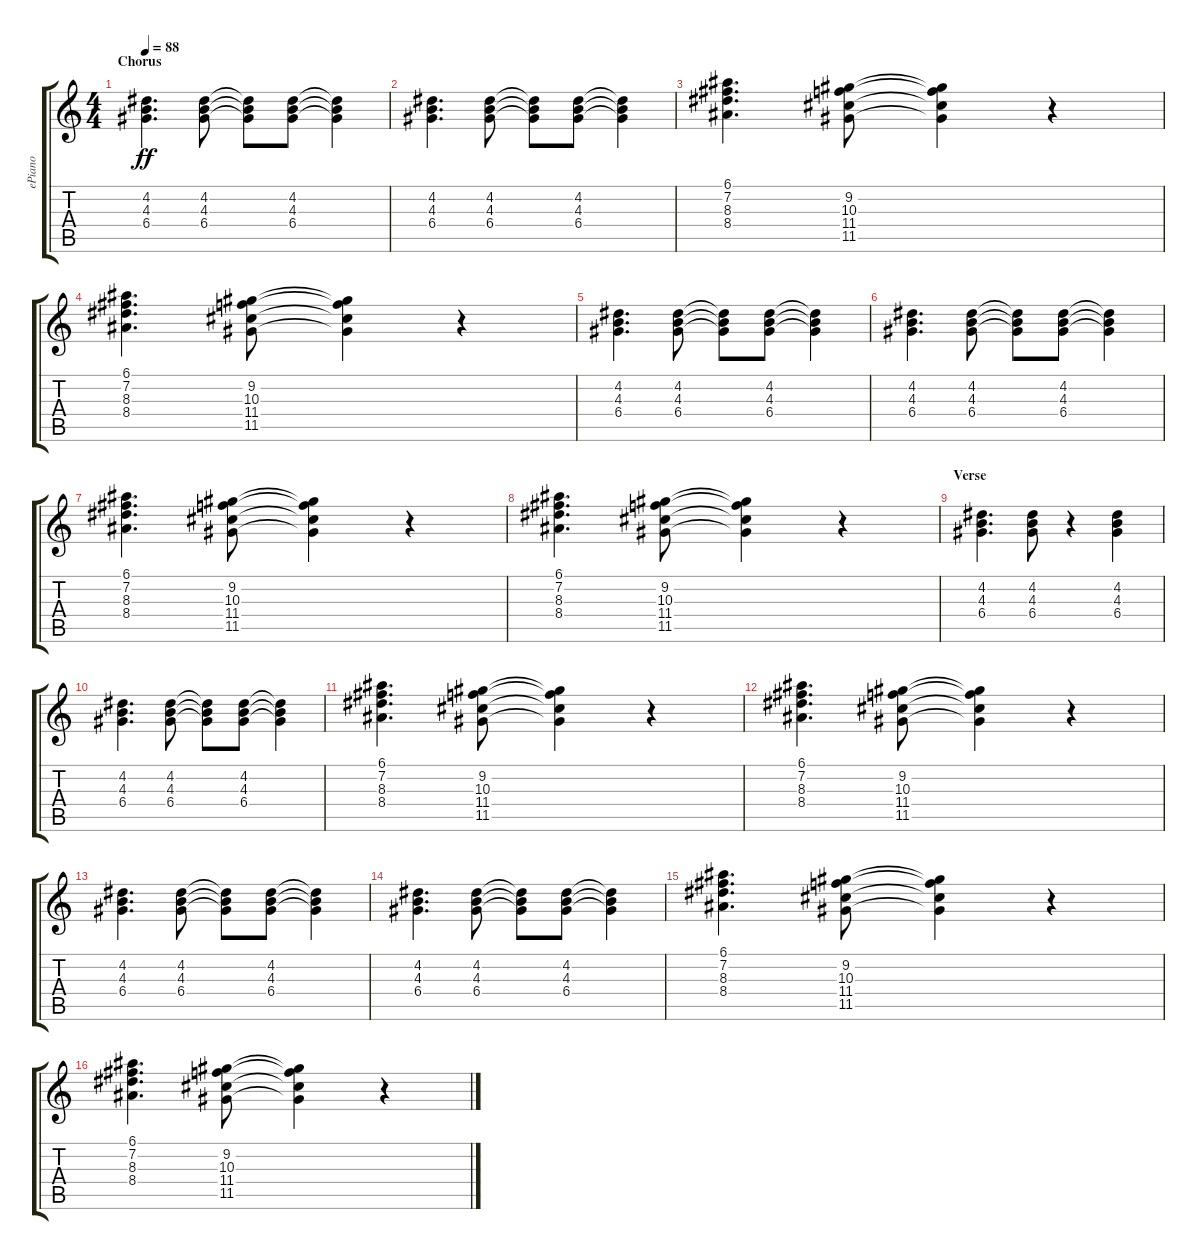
\track ("ePiano" "ePiano") {solo instrument acousticguitarsteel}
\staff {score tabs}
\tuning (E4 B3 G3 D3 A2 E2) {hide}
\ts (4 4)
\section ("" "Chorus")
\tempo 88
\clef g2
\ks aminor
(4.2 4.3 6.4).4{d dy ff} (4.2 4.3 6.4).8 (4.2{t} 4.3{t} 6.4{t}).8 (4.2 4.3 6.4).8 (4.2{t} 4.3{t} 6.4{t}).4 |
(4.2 4.3 6.4).4{d} (4.2 4.3 6.4).8 (4.2{t} 4.3{t} 6.4{t}).8 (4.2 4.3 6.4).8 (4.2{t} 4.3{t} 6.4{t}).4 |
(6.1 7.2 8.3 8.4).4{d} (9.2 10.3 11.4 11.5).8 (9.2{t} 10.3{t} 11.4{t} 11.5{t}).4 r.4 |
(6.1 7.2 8.3 8.4).4{d} (9.2 10.3 11.4 11.5).8 (9.2{t} 10.3{t} 11.4{t} 11.5{t}).4 r.4 |
(4.2 4.3 6.4).4{d} (4.2 4.3 6.4).8 (4.2{t} 4.3{t} 6.4{t}).8 (4.2 4.3 6.4).8 (4.2{t} 4.3{t} 6.4{t}).4 |
(4.2 4.3 6.4).4{d} (4.2 4.3 6.4).8 (4.2{t} 4.3{t} 6.4{t}).8 (4.2 4.3 6.4).8 (4.2{t} 4.3{t} 6.4{t}).4 |
(6.1 7.2 8.3 8.4).4{d} (9.2 10.3 11.4 11.5).8 (9.2{t} 10.3{t} 11.4{t} 11.5{t}).4 r.4 |
(6.1 7.2 8.3 8.4).4{d} (9.2 10.3 11.4 11.5).8 (9.2{t} 10.3{t} 11.4{t} 11.5{t}).4 r.4 |
\section ("" "Verse")
(4.2 4.3 6.4).4{d} (4.2 4.3 6.4).8 r.4 (4.2 4.3 6.4).4 |
(4.2 4.3 6.4).4{d} (4.2 4.3 6.4).8 (4.2{t} 4.3{t} 6.4{t}).8 (4.2 4.3 6.4).8 (4.2{t} 4.3{t} 6.4{t}).4 |
(6.1 7.2 8.3 8.4).4{d} (9.2 10.3 11.4 11.5).8 (9.2{t} 10.3{t} 11.4{t} 11.5{t}).4 r.4 |
(6.1 7.2 8.3 8.4).4{d} (9.2 10.3 11.4 11.5).8 (9.2{t} 10.3{t} 11.4{t} 11.5{t}).4 r.4 |
(4.2 4.3 6.4).4{d} (4.2 4.3 6.4).8 (4.2{t} 4.3{t} 6.4{t}).8 (4.2 4.3 6.4).8 (4.2{t} 4.3{t} 6.4{t}).4 |
(4.2 4.3 6.4).4{d} (4.2 4.3 6.4).8 (4.2{t} 4.3{t} 6.4{t}).8 (4.2 4.3 6.4).8 (4.2{t} 4.3{t} 6.4{t}).4 |
(6.1 7.2 8.3 8.4).4{d} (9.2 10.3 11.4 11.5).8 (9.2{t} 10.3{t} 11.4{t} 11.5{t}).4 r.4 |
(6.1 7.2 8.3 8.4).4{d} (9.2 10.3 11.4 11.5).8 (9.2{t} 10.3{t} 11.4{t} 11.5{t}).4 r.4
